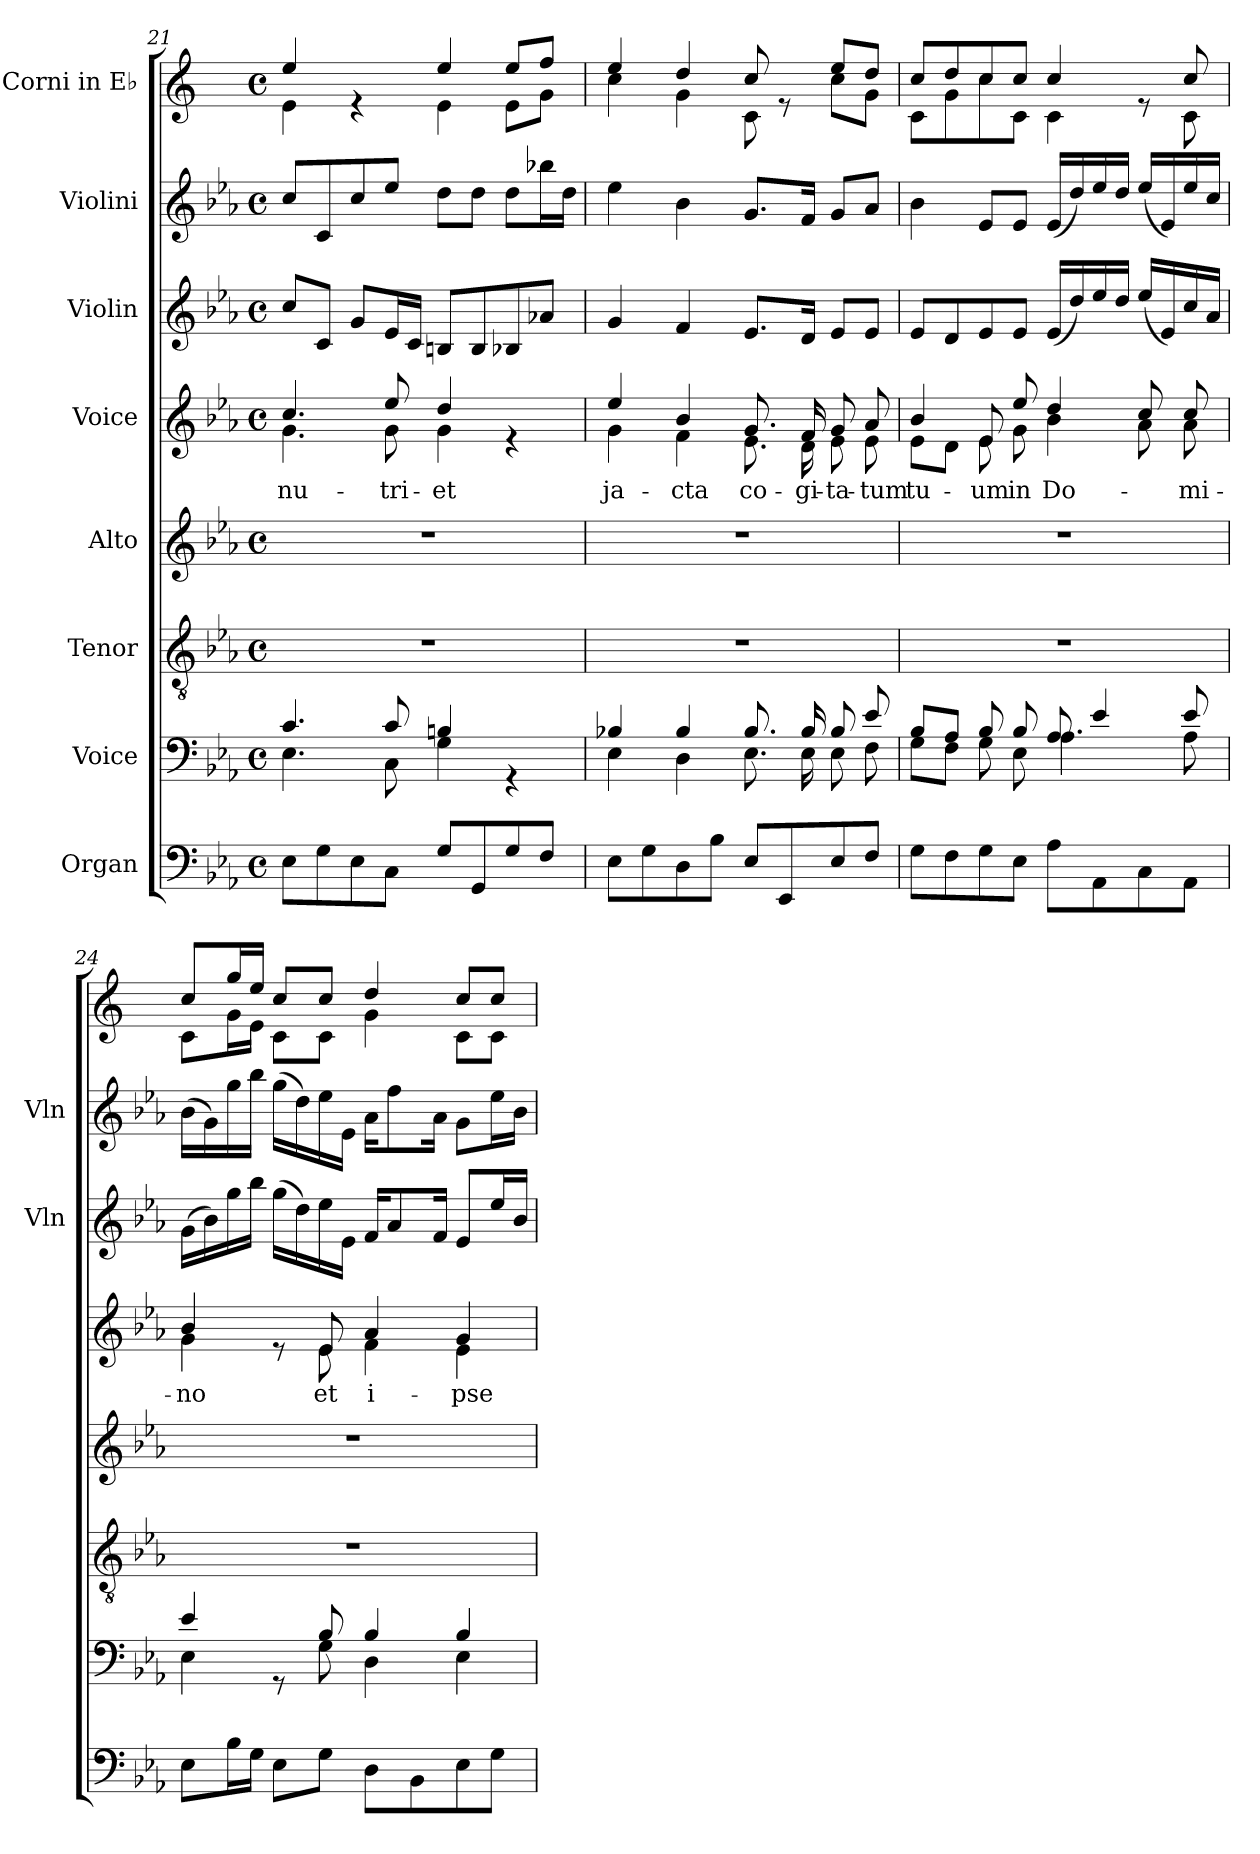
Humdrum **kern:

**kern	**kern	**kern	**kern	**kern	**text	**kern	**kern	**kern
*part8	*part7	*part6	*part5	*part4	*part4	*part3	*part2	*part1
*staff8	*staff7	*staff6	*staff5	*staff4	*staff4	*staff3	*staff2	*staff1
*I"Organ	*I"Voice	*I"Tenor	*I"Alto	*I"Voice	*	*I"Violin	*I"Violini	*I"Corni in E♭
*	*	*	*	*	*	*I'Vln	*I'Vln	*
!!LO:PB:g=z
*clefF4	*clefF4	*clefGv2	*clefG2	*clefG2	*	*clefG2	*clefG2	*clefG2
*	*	*	*	*	*	*	*	*ITrd5c9
*k[b-e-a-]	*k[b-e-a-]	*k[b-e-a-]	*k[b-e-a-]	*k[b-e-a-]	*	*k[b-e-a-]	*k[b-e-a-]	*k[b-e-a-]
*M4/4	*M4/4	*M4/4	*M4/4	*M4/4	*	*M4/4	*M4/4	*M4/4
*met(c)	*met(c)	*met(c)	*met(c)	*met(c)	*	*met(c)	*met(c)	*met(c)
=21	=21	=21	=21	=21	=21	=21	=21	=21
*	*^	*	*	*	*	*	*	*
!	!	!	!	!	!	!LO:LY:b	!	!	!
*	*	*	*	*	*^	*	*	*	*^
8E-\L	4.c/	4.E-\	1r	1r	4.cc/	4.g\	-nu-	8cc/L	8cc/L	4g/	4G\
8G\	.	.	.	.	.	.	.	8c/J	8c/	.	.
8E-\	.	.	.	.	.	.	.	8g/L	8cc/	4re	4ryy
!	!	!	!	!	!	!	!LO:LY:b	!	!	!	!
8C\J	8c/	8C\	.	.	8ee-/	8g\	-tri-	16e-/L	8ee-/J	.	.
.	.	.	.	.	.	.	.	16c/JJ	.	.	.
!	!	!	!	!	!	!	!LO:LY:b	!	!	!	!
8G/L	4Bn/	4G\	.	.	4dd/	4g\	-et	8Bn/L	8dd\L	4g/	4G\
8GG/	.	.	.	.	.	.	.	8B/	8dd\J	.	.
8G/	4rGG	4ryy	.	.	4re	4ryy	.	8B-X/	8dd\L	8g/L	8G\L
8F/J	.	.	.	.	.	.	.	8a-X/J	16bb-X\L	8a-/J	8B-\J
.	.	.	.	.	.	.	.	.	16dd\JJ	.	.
=22	=22	=22	=22	=22	=22	=22	=22	=22	=22	=22	=22
!	!	!	!	!	!	!	!LO:LY:b	!	!	!	!
8E-\L	4B-X/	4E-\	1r	1r	4ee-/	4g\	ja-	4g/	4ee-\	4g/	4e-\
8G\	.	.	.	.	.	.	.	.	.	.	.
!	!	!	!	!	!	!	!LO:LY:b	!	!	!	!
8D\	4B-/	4D\	.	.	4b-/	4f\	-cta	4f/	4b-\	4f/	4B-\
8B-\J	.	.	.	.	.	.	.	.	.	.	.
!	!	!	!	!	!	!	!LO:LY:b	!	!	!	!
8E-/L	8.B-/	8.E-\	.	.	8.g/	8.e-\	co-	8.e-/L	8.g/L	8e-/	8E-\
8EE-/	.	.	.	.	.	.	.	.	.	8re	8ryy
!	!	!	!	!	!	!	!LO:LY:b	!	!	!	!
.	16B-/	16E-\	.	.	16f/	16d\	-gi-	16d/Jk	16f/Jk	.	.
!	!	!	!	!	!	!	!LO:LY:b	!	!	!	!
8E-/	8B-/	8E-\	.	.	8g/	8e-\	-ta-	8e-/L	8g/L	8g/L	8e-\L
!	!	!	!	!	!	!	!LO:LY:b	!	!	!	!
8F/J	8e-/	8F\	.	.	8a-/	8e-\	-tum	8e-/J	8a-/J	8f/J	8B-\J
=23	=23	=23	=23	=23	=23	=23	=23	=23	=23	=23	=23
!	!	!	!	!	!	!	!LO:LY:b	!	!	!	!
8G\L	8B-/L	8G\L	1r	1r	4b-/	8e-\L	tu-	8e-/L	4b-\	8e-/L	8E-\L
8F\	8A-/J	8F\J	.	.	.	8d\J	.	8d/	.	8f/	8B-\
!	!	!	!	!	!	!	!LO:LY:b	!	!	!	!
8G\	8B-/	8G\	.	.	8e-/	8e-\	-um	8e-/	8e-/L	8e-/	8e-\
!	!	!	!	!	!	!	!LO:LY:b	!	!	!	!
8E-\J	8B-/	8E-\	.	.	8ee-/	8g\	in	8e-/J	8e-/J	8e-/J	8E-\J
!	!	!	!	!	!	!	!LO:LY:b	!	!	!	!
8A-\L	8A-/	4.A-\	.	.	4dd/	4b-\	Do-	(16e-/LL	(16e-/LL	4e-/	4E-\
.	.	.	.	.	.	.	.	16dd/)	16dd/)	.	.
8AA-\	4e-/	.	.	.	.	.	.	16ee-/	16ee-/	.	.
.	.	.	.	.	.	.	.	16dd/JJ	16dd/JJ	.	.
8C\	.	.	.	.	8cc/	8a-\	.	(16ee-/LL	(16ee-/LL	8re	8ryy
.	.	.	.	.	.	.	.	16e-/)	16e-/)	.	.
!	!	!	!	!	!	!	!LO:LY:b	!	!	!	!
8AA-\J	8e-/	8A-\	.	.	8cc/	8a-\	-mi-	16cc/	16ee-/	8e-/	8E-\
.	.	.	.	.	.	.	.	16a-/JJ	16cc/JJ	.	.
=24	=24	=24	=24	=24	=24	=24	=24	=24	=24	=24	=24
!	!	!	!	!	!	!	!LO:LY:b	!	!	!	!
8E-\L	4e-/	4E-\	1r	1r	4b-/	4g\	-no	(16g\LL	(16b-\LL	8e-/L	8E-\L
.	.	.	.	.	.	.	.	16b-\)	16g\)	.	.
16B-\L	.	.	.	.	.	.	.	16gg\	16gg\	16b-/L	16B-\L
16G\JJ	.	.	.	.	.	.	.	16bb-\JJ	16bb-\JJ	16g/JJ	16G\JJ
8E-\L	8rGG	8ryy	.	.	8re	8ryy	.	(16gg\LL	(16gg\LL	8e-/L	8E-\L
.	.	.	.	.	.	.	.	16dd\)	16dd\)	.	.
!	!	!	!	!	!	!	!LO:LY:b	!	!	!	!
8G\J	8B-/	8G\	.	.	8e-/	8e-\	et	16ee-\	16ee-\	8e-/J	8E-\J
.	.	.	.	.	.	.	.	16e-\JJ	16e-\JJ	.	.
!	!	!	!	!	!	!	!LO:LY:b	!	!	!	!
8D\L	4B-/	4D\	.	.	4a-/	4f\	i-	16f/KL	16a-\KL	4f/	4B-\
.	.	.	.	.	.	.	.	8a-/	8ff\	.	.
8BB-\	.	.	.	.	.	.	.	.	.	.	.
.	.	.	.	.	.	.	.	16f/Jk	16a-\Jk	.	.
!	!	!	!	!	!	!	!LO:LY:b	!	!	!	!
8E-\	4B-/	4E-\	.	.	4g/	4e-\	-pse	8e-/L	8g\L	8e-/L	8E-\L
8G\J	.	.	.	.	.	.	.	16ee-/L	16ee-\L	8e-/J	8E-\J
.	.	.	.	.	.	.	.	16b-/JJ	16b-\JJ	.	.
*	*v	*v	*	*	*v	*v	*	*	*	*v	*v
=	=	=	=	=	=	=	=	=
*-	*-	*-	*-	*-	*-	*-	*-	*-
